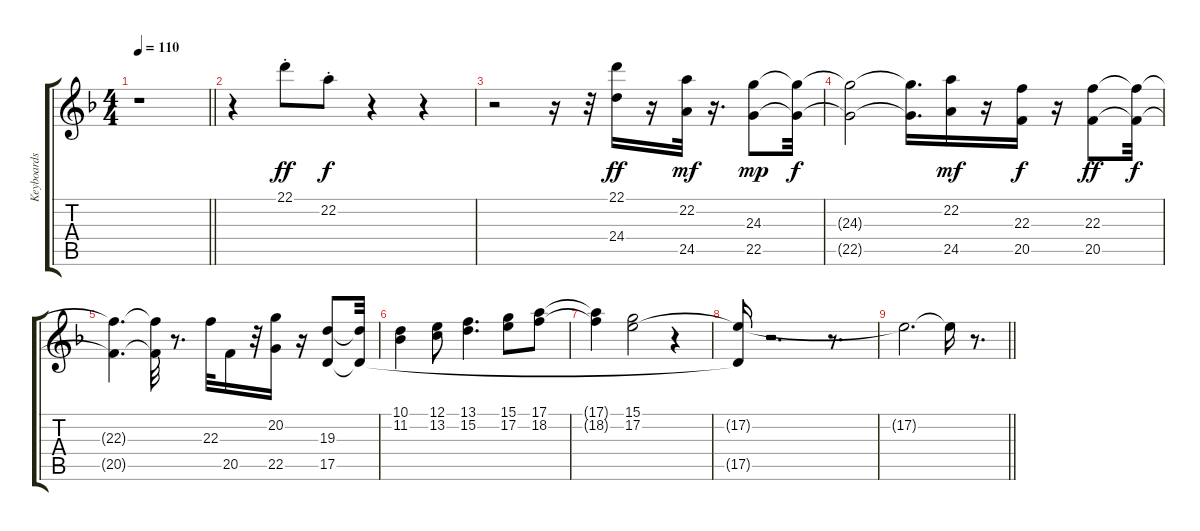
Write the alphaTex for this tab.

\track ("Keyboards Lead" "Keyboards ") {instrument stringensemble1}
\staff {score tabs}
\tuning (E4 B3 G3 D3 A2 E2) {hide}
\ts (4 4)
\tempo 110
\clef g2
\barLineRight lightlight
\ks dminor
r.1{dy f} |
r.4 22.1{st}.8{dy ff} 22.2{st}.8{dy f} r.4 r.4 |
r.2 r.16 r.32 (22.1 24.4).16{dy ff} r.16 (22.2 24.5).32{dy mf} r.16{d} (24.3 22.5).8{dy mp} (24.3{t} 22.5{t}).32{dy f} |
(24.3{t} 22.5{t}).2 (24.3{t} 22.5{t}).16{d} (22.2 24.5).16{dy mf} r.16 (22.3 20.5).16{dy f} r.16 (22.3 20.5).8{dy ff} (22.3{t} 20.5{t}).32{dy f} |
(22.3{t} 20.5{t}).4{d} (22.3{t} 20.5{t}).32 r.8{d} 22.3.32 20.5.16 r.32 (20.2 22.5).16 r.16 (19.3 17.5).8 (19.3{t} 17.5{t}).32 |
(10.1 11.2).4 (12.1 13.2).8 (13.1 15.2).4{d} (15.1 17.2).8 (17.1 18.2).8 |
(17.1{t} 18.2{t}).4 (15.1 17.2).2 r.4 |
(17.2{t} 17.5{t}).16 r.2{d} r.8{d} |
\barLineRight lightlight
17.2{t}.2{d} 17.2{t}.16 r.8{d}
